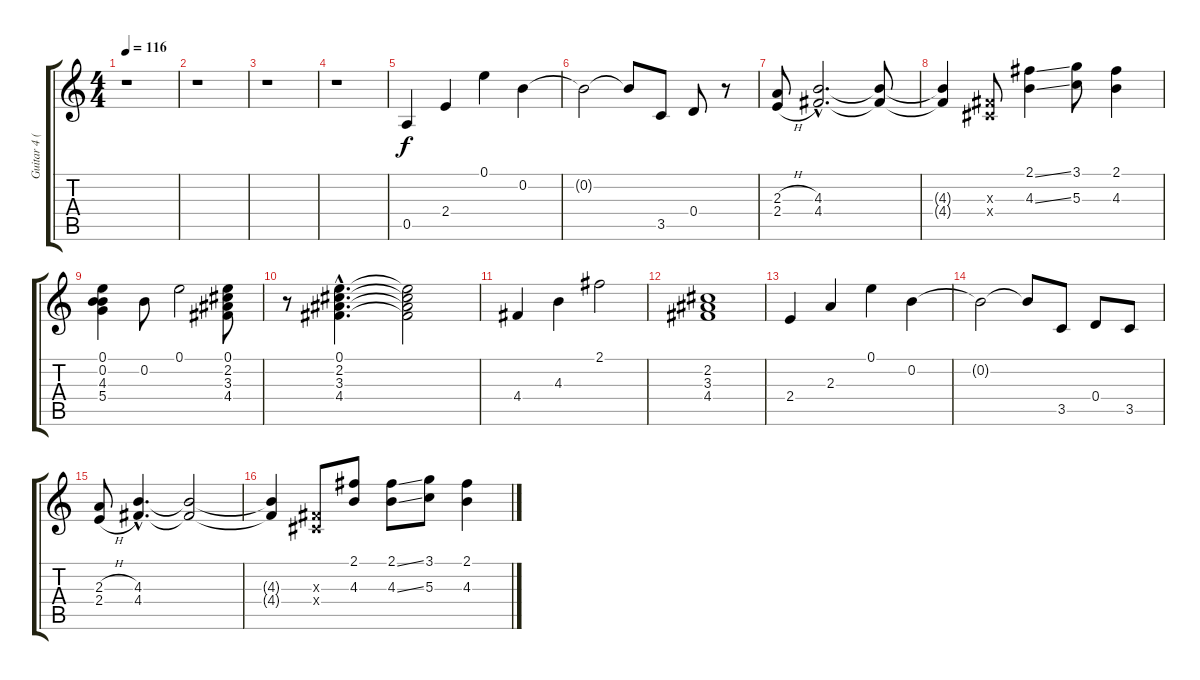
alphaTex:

\track ("Guitar 4 (Clean)" "Guitar 4 (") {instrument acousticguitarsteel}
\staff {score tabs}
\tuning (E4 B3 G3 D3 A2 E2) {hide}
\ts (4 4)
\tempo 116
\clef g2
\ks c
r.1{dy f} |
r.1 |
r.1 |
r.1 |
0.5.4 2.4.4 0.1.4 0.2.4 |
0.2{t}.2 0.2{t}.8 3.5.8 0.4.8 r.8 |
(2.3{h} 2.4{h}).8 (4.3{hac} 4.4{hac}).2{d} (4.3{t} 4.4{t}).8 |
(4.3{t} 4.4{t}).4 (-1.3{x} -1.4{x}).8 (2.1{ss} 4.3{ss}).4 (3.1 5.3).8 (2.1 4.3).4 |
(0.1 0.2 4.3 5.4).4 0.2.8 0.1.2 (0.1 2.2 3.3 4.4).8 |
r.8 (0.1{hac} 2.2{hac} 3.3{hac} 4.4{hac}).4{d} (0.1{t} 2.2{t} 3.3{t} 4.4{t}).2 |
4.4.4 4.3.4 2.1.2 |
(2.2 3.3 4.4).1 |
2.4.4 2.3.4 0.1.4 0.2.4 |
0.2{t}.2 0.2{t}.8 3.5.8 0.4.8 3.5.8 |
(2.3{h} 2.4{h}).8 (4.3{hac} 4.4{hac}).4{d} (4.3{t} 4.4{t}).2 |
(4.3{t} 4.4{t}).4 (-1.3{x} -1.4{x}).8 (2.1 4.3).8 (2.1{ss} 4.3{ss}).8 (3.1 5.3).8 (2.1 4.3).4
